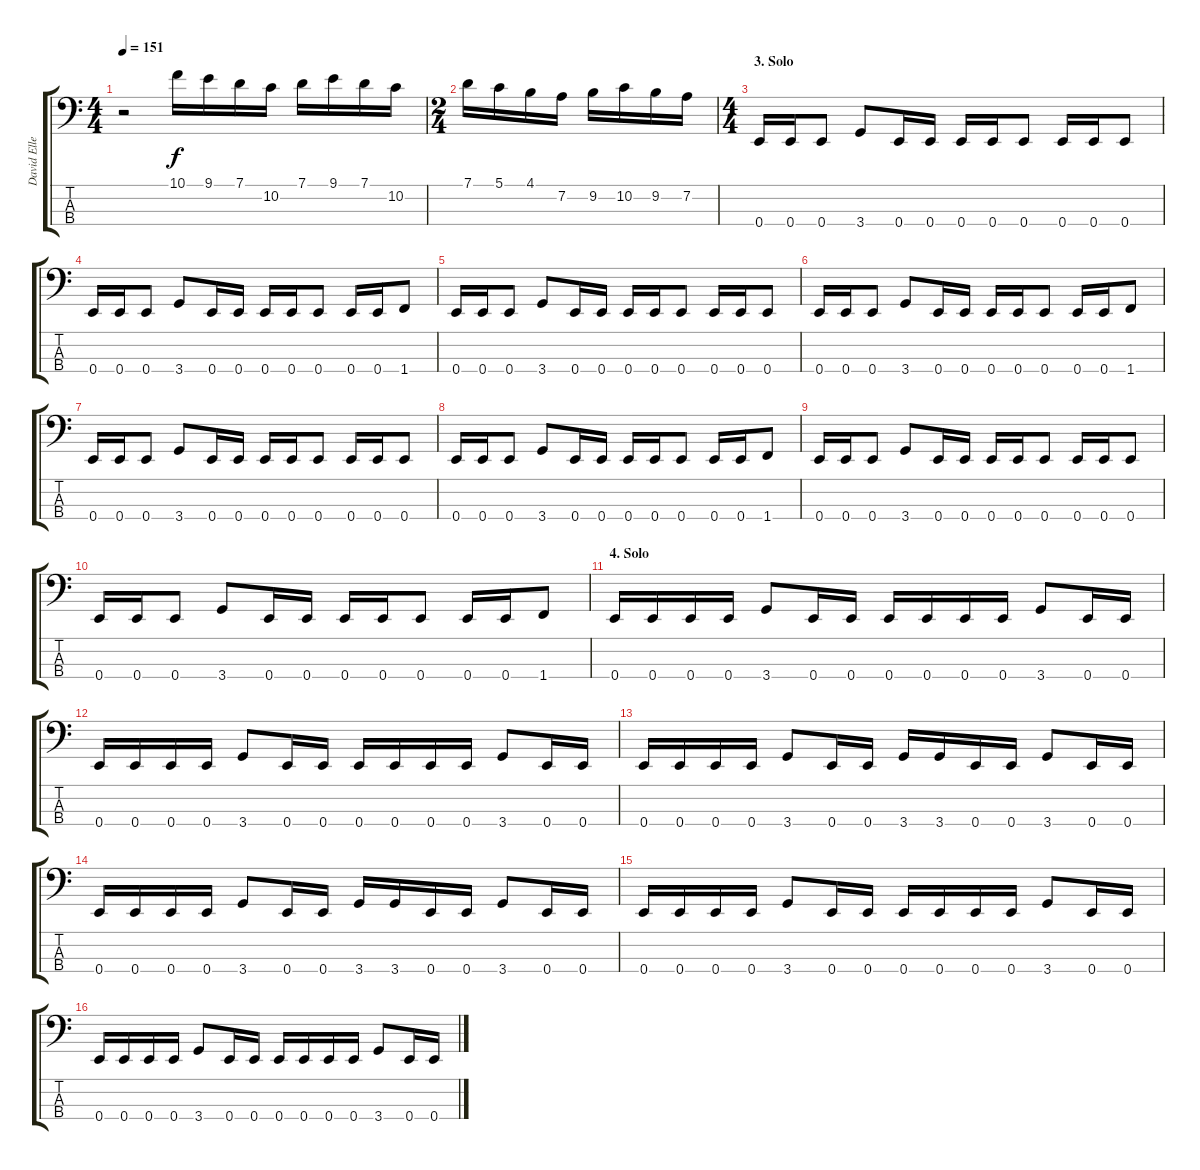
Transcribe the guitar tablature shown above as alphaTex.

\track ("David Ellefson" "David Elle") {instrument slapbass2}
\staff {score tabs}
\tuning (G2 D2 A1 E1) {hide}
\ts (4 4)
\tempo 151
\clef f4
\ks c
r.2{dy f} 10.1.16 9.1.16 7.1.16 10.2.16 7.1.16 9.1.16 7.1.16 10.2.16 |
\ts (2 4)
7.1.16 5.1.16 4.1.16 7.2.16 9.2.16 10.2.16 9.2.16 7.2.16 |
\ts (4 4)
\section ("" "3. Solo")
0.4.16 0.4.16 0.4.8 3.4.8 0.4.16 0.4.16 0.4.16 0.4.16 0.4.8 0.4.16 0.4.16 0.4.8 |
0.4.16 0.4.16 0.4.8 3.4.8 0.4.16 0.4.16 0.4.16 0.4.16 0.4.8 0.4.16 0.4.16 1.4.8 |
0.4.16 0.4.16 0.4.8 3.4.8 0.4.16 0.4.16 0.4.16 0.4.16 0.4.8 0.4.16 0.4.16 0.4.8 |
0.4.16 0.4.16 0.4.8 3.4.8 0.4.16 0.4.16 0.4.16 0.4.16 0.4.8 0.4.16 0.4.16 1.4.8 |
0.4.16 0.4.16 0.4.8 3.4.8 0.4.16 0.4.16 0.4.16 0.4.16 0.4.8 0.4.16 0.4.16 0.4.8 |
0.4.16 0.4.16 0.4.8 3.4.8 0.4.16 0.4.16 0.4.16 0.4.16 0.4.8 0.4.16 0.4.16 1.4.8 |
0.4.16 0.4.16 0.4.8 3.4.8 0.4.16 0.4.16 0.4.16 0.4.16 0.4.8 0.4.16 0.4.16 0.4.8 |
0.4.16 0.4.16 0.4.8 3.4.8 0.4.16 0.4.16 0.4.16 0.4.16 0.4.8 0.4.16 0.4.16 1.4.8 |
\section ("" "4. Solo")
0.4.16 0.4.16 0.4.16 0.4.16 3.4.8 0.4.16 0.4.16 0.4.16 0.4.16 0.4.16 0.4.16 3.4.8 0.4.16 0.4.16 |
0.4.16 0.4.16 0.4.16 0.4.16 3.4.8 0.4.16 0.4.16 0.4.16 0.4.16 0.4.16 0.4.16 3.4.8 0.4.16 0.4.16 |
0.4.16 0.4.16 0.4.16 0.4.16 3.4.8 0.4.16 0.4.16 3.4.16 3.4.16 0.4.16 0.4.16 3.4.8 0.4.16 0.4.16 |
0.4.16 0.4.16 0.4.16 0.4.16 3.4.8 0.4.16 0.4.16 3.4.16 3.4.16 0.4.16 0.4.16 3.4.8 0.4.16 0.4.16 |
0.4.16 0.4.16 0.4.16 0.4.16 3.4.8 0.4.16 0.4.16 0.4.16 0.4.16 0.4.16 0.4.16 3.4.8 0.4.16 0.4.16 |
0.4.16 0.4.16 0.4.16 0.4.16 3.4.8 0.4.16 0.4.16 0.4.16 0.4.16 0.4.16 0.4.16 3.4.8 0.4.16 0.4.16
